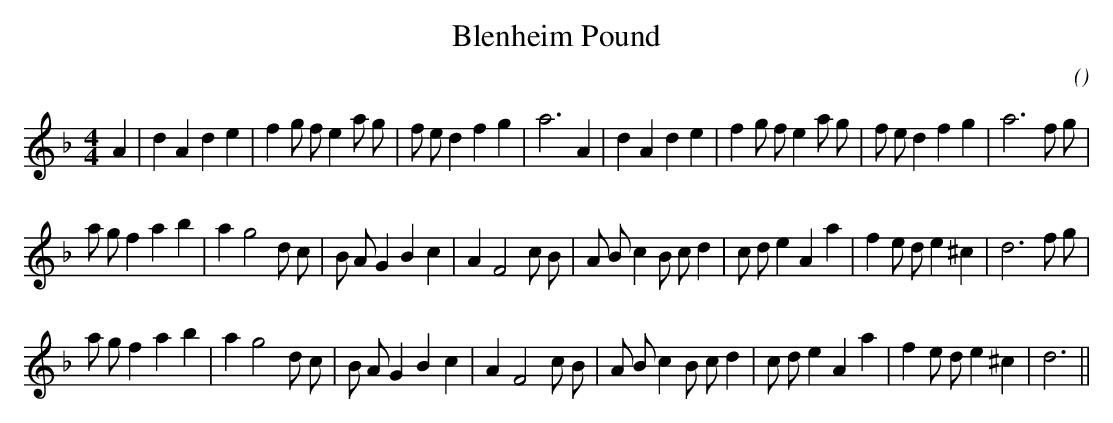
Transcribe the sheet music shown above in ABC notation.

X:1
T: Blenheim Pound
C:
O:
M:4/4
K:F
K:F
M:4/4
L:1/16
A4 |d4 A4 d4 e4 |f4 g2 f2 e4 a2 g2 |f2 e2 d4 f4 g4 |a12 A4 |d4 A4 d4 e4 |f4 g2 f2 e4 a2 g2 |f2 e2 d4 f4 g4 |a12 f2 g2 |
a2 g2 f4 a4 b4 |a4 g8 d2 c2 |B2 A2 G4 B4 c4 |A4 F8 c2 B2 |A2 B2 c4 B2 c2 d4 |c2 d2 e4 A4 a4 |f4 e2 d2 e4 ^c4 |d12 f2 g2 |
a2 g2 f4 a4 b4 |a4 g8 d2 c2 |B2 A2 G4 B4 c4 |A4 F8 c2 B2 |A2 B2 c4 B2 c2 d4 |c2 d2 e4 A4 a4 |f4 e2 d2 e4 ^c4 |d12 ||
